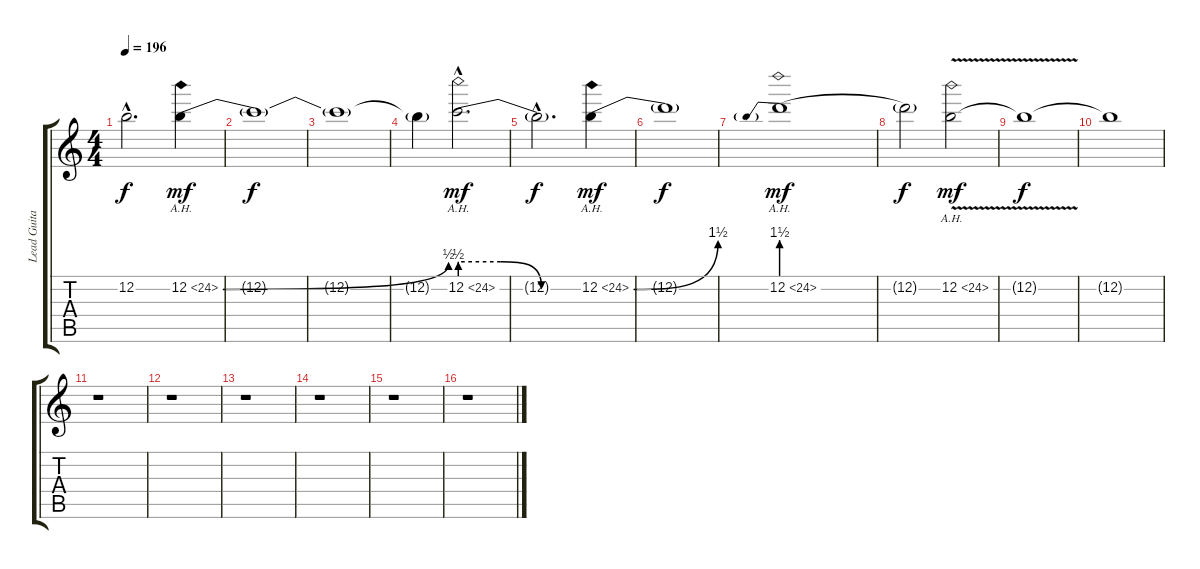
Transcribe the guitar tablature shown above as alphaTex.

\track ("Lead Guitar" "Lead Guita") {instrument overdrivenguitar}
\staff {score tabs}
\tuning (E4 B3 G3 D3 A2 E2) {hide}
\ts (4 4)
\tempo 196
\clef g2
\ks c
12.2{hac t}.2{d dy f} 12.2{be (bend 0 0 60 2) ah 12}.4{dy mf} |
12.2{t}.1{dy f} |
12.2{t}.1 |
12.2{t}.4 12.2{be (custom 0 2 20 2 40 0 60 0) ah 12 hac}.2{d dy mf} |
12.2{hac t}.2{d dy f} 12.2{be (bend 0 0 60 6) ah 12}.4{dy mf} |
12.2{t}.1{dy f} |
12.2{be (prebend 0 6 60 6) ah 12}.1{dy mf} |
12.2{t}.2{dy f} 12.2{ah 12 v}.2{dy mf} |
12.2{t}.1{dy f} |
12.2{t}.1{volume 0} |
r.1 |
r.1 |
r.1 |
r.1 |
r.1 |
r.1
